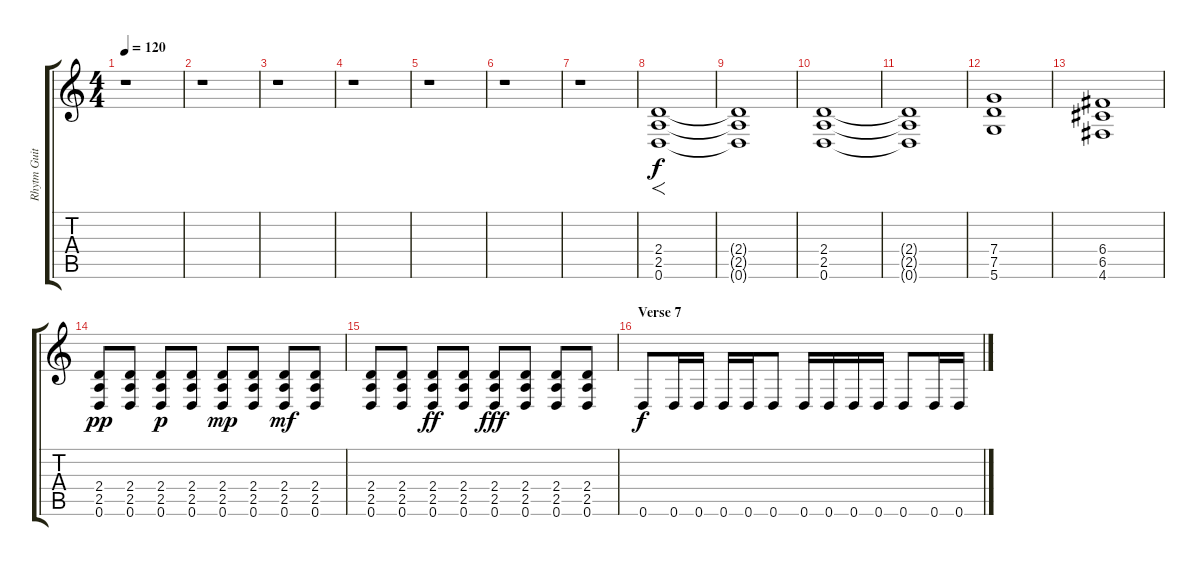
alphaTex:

\track ("Rhytm Guitar" "Rhytm Guit") {instrument distortionguitar}
\staff {score tabs}
\tuning (D4 A3 F3 C3 G2 D2) {hide}
\ts (4 4)
\tempo 120
\clef g2
\ks c
r.1{dy f} |
r.1 |
r.1 |
r.1 |
r.1 |
r.1 |
r.1 |
(2.4 2.5 0.6).1{f volume 13} |
(2.4{t} 2.5{t} 0.6{t}).1 |
(2.4 2.5 0.6).1{volume 13} |
(2.4{t} 2.5{t} 0.6{t}).1 |
(7.4 7.5 5.6).1 |
(6.4 6.5 4.6).1 |
(2.4 2.5 0.6).8{dy pp} (2.4 2.5 0.6).8 (2.4 2.5 0.6).8{dy p} (2.4 2.5 0.6).8 (2.4 2.5 0.6).8{dy mp} (2.4 2.5 0.6).8 (2.4 2.5 0.6).8{dy mf} (2.4 2.5 0.6).8 |
(2.4 2.5 0.6).8 (2.4 2.5 0.6).8 (2.4 2.5 0.6).8{dy ff} (2.4 2.5 0.6).8 (2.4 2.5 0.6).8{dy fff} (2.4 2.5 0.6).8 (2.4 2.5 0.6).8 (2.4 2.5 0.6).8 |
\section ("" "Verse 7")
0.6.8{dy f} 0.6.16 0.6.16 0.6.16 0.6.16 0.6.8 0.6.16 0.6.16 0.6.16 0.6.16 0.6.8 0.6.16 0.6.16
